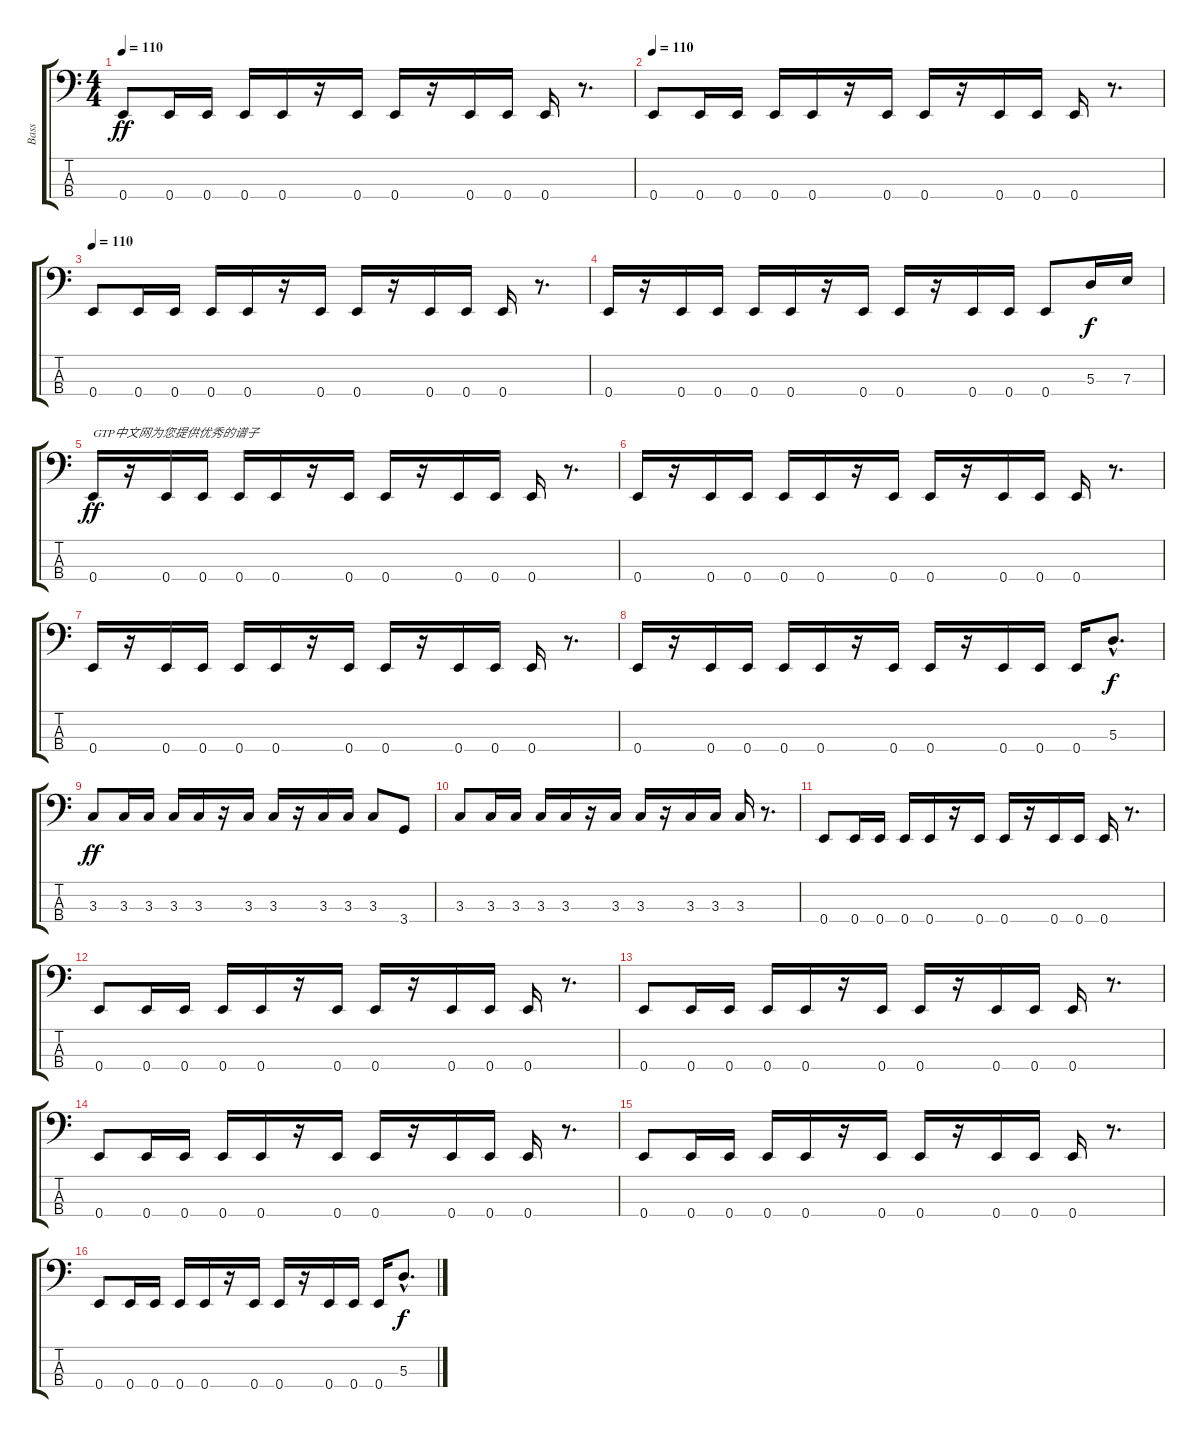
\track ("Bass" "Bass") {instrument electricbasspick}
\staff {score tabs}
\tuning (G2 D2 A1 E1) {hide}
\ts (4 4)
\tempo 110
\clef f4
\ks c
0.4.8{dy ff instrument electricbasspick} 0.4.16 0.4.16 0.4.16 0.4.16 r.16 0.4.16 0.4.16 r.16 0.4.16 0.4.16 0.4.16 r.8{d} |
\tempo 110
0.4.8 0.4.16 0.4.16 0.4.16 0.4.16 r.16 0.4.16 0.4.16 r.16 0.4.16 0.4.16 0.4.16 r.8{d} |
\tempo 110
0.4.8 0.4.16 0.4.16 0.4.16 0.4.16 r.16 0.4.16 0.4.16 r.16 0.4.16 0.4.16 0.4.16 r.8{d} |
0.4.16 r.16 0.4.16 0.4.16 0.4.16 0.4.16 r.16 0.4.16 0.4.16 r.16 0.4.16 0.4.16 0.4.8 5.3.16{dy f} 7.3.16 |
0.4.16{txt "GTP中文网为您提供优秀的谱子" dy ff} r.16 0.4.16 0.4.16 0.4.16 0.4.16 r.16 0.4.16 0.4.16 r.16 0.4.16 0.4.16 0.4.16 r.8{d} |
0.4.16 r.16 0.4.16 0.4.16 0.4.16 0.4.16 r.16 0.4.16 0.4.16 r.16 0.4.16 0.4.16 0.4.16 r.8{d} |
0.4.16 r.16 0.4.16 0.4.16 0.4.16 0.4.16 r.16 0.4.16 0.4.16 r.16 0.4.16 0.4.16 0.4.16 r.8{d} |
0.4.16 r.16 0.4.16 0.4.16 0.4.16 0.4.16 r.16 0.4.16 0.4.16 r.16 0.4.16 0.4.16 0.4.16 5.3{hac}.8{d dy f} |
3.3.8{dy ff} 3.3.16 3.3.16 3.3.16 3.3.16 r.16 3.3.16 3.3.16 r.16 3.3.16 3.3.16 3.3.8 3.4.8 |
3.3.8 3.3.16 3.3.16 3.3.16 3.3.16 r.16 3.3.16 3.3.16 r.16 3.3.16 3.3.16 3.3.16 r.8{d} |
0.4.8 0.4.16 0.4.16 0.4.16 0.4.16 r.16 0.4.16 0.4.16 r.16 0.4.16 0.4.16 0.4.16 r.8{d} |
0.4.8 0.4.16 0.4.16 0.4.16 0.4.16 r.16 0.4.16 0.4.16 r.16 0.4.16 0.4.16 0.4.16 r.8{d} |
0.4.8 0.4.16 0.4.16 0.4.16 0.4.16 r.16 0.4.16 0.4.16 r.16 0.4.16 0.4.16 0.4.16 r.8{d} |
0.4.8 0.4.16 0.4.16 0.4.16 0.4.16 r.16 0.4.16 0.4.16 r.16 0.4.16 0.4.16 0.4.16 r.8{d} |
0.4.8 0.4.16 0.4.16 0.4.16 0.4.16 r.16 0.4.16 0.4.16 r.16 0.4.16 0.4.16 0.4.16 r.8{d} |
0.4.8 0.4.16 0.4.16 0.4.16 0.4.16 r.16 0.4.16 0.4.16 r.16 0.4.16 0.4.16 0.4.16 5.3{hac}.8{d dy f}
